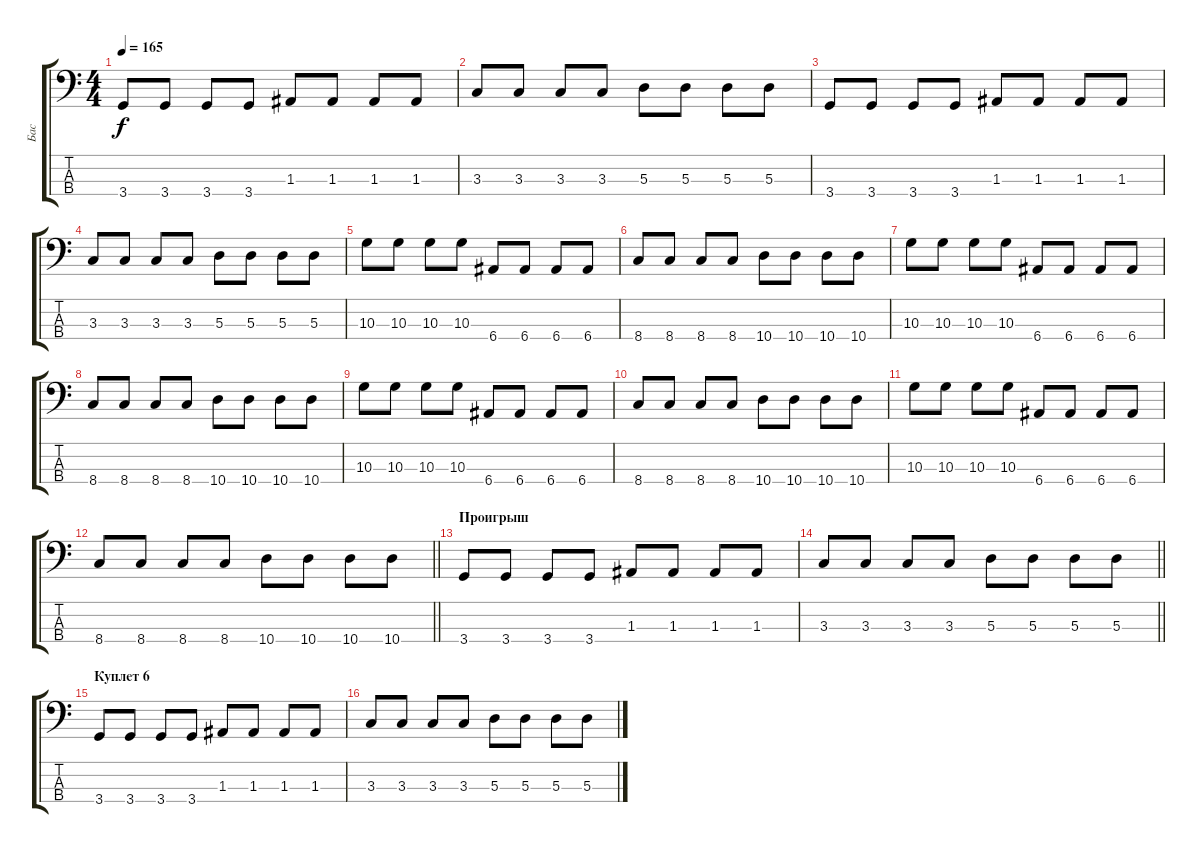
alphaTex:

\track ("Бас" "Бас") {instrument electricbassfinger}
\staff {score tabs}
\tuning (G2 D2 A1 E1) {hide}
\ts (4 4)
\tempo 165
\clef f4
\ks c
3.4.8{dy f} 3.4.8 3.4.8 3.4.8 1.3.8 1.3.8 1.3.8 1.3.8 |
3.3.8 3.3.8 3.3.8 3.3.8 5.3.8 5.3.8 5.3.8 5.3.8 |
3.4.8 3.4.8 3.4.8 3.4.8 1.3.8 1.3.8 1.3.8 1.3.8 |
3.3.8 3.3.8 3.3.8 3.3.8 5.3.8 5.3.8 5.3.8 5.3.8 |
10.3.8 10.3.8 10.3.8 10.3.8 6.4.8 6.4.8 6.4.8 6.4.8 |
8.4.8 8.4.8 8.4.8 8.4.8 10.4.8 10.4.8 10.4.8 10.4.8 |
10.3.8 10.3.8 10.3.8 10.3.8 6.4.8 6.4.8 6.4.8 6.4.8 |
8.4.8 8.4.8 8.4.8 8.4.8 10.4.8 10.4.8 10.4.8 10.4.8 |
10.3.8 10.3.8 10.3.8 10.3.8 6.4.8 6.4.8 6.4.8 6.4.8 |
8.4.8 8.4.8 8.4.8 8.4.8 10.4.8 10.4.8 10.4.8 10.4.8 |
10.3.8 10.3.8 10.3.8 10.3.8 6.4.8 6.4.8 6.4.8 6.4.8 |
\barLineRight lightlight
8.4.8 8.4.8 8.4.8 8.4.8 10.4.8 10.4.8 10.4.8 10.4.8 |
\section ("" "Проигрыш")
3.4.8 3.4.8 3.4.8 3.4.8 1.3.8 1.3.8 1.3.8 1.3.8 |
\barLineRight lightlight
3.3.8 3.3.8 3.3.8 3.3.8 5.3.8 5.3.8 5.3.8 5.3.8 |
\section ("" "Куплет 6")
3.4.8 3.4.8 3.4.8 3.4.8 1.3.8 1.3.8 1.3.8 1.3.8 |
3.3.8 3.3.8 3.3.8 3.3.8 5.3.8 5.3.8 5.3.8 5.3.8
